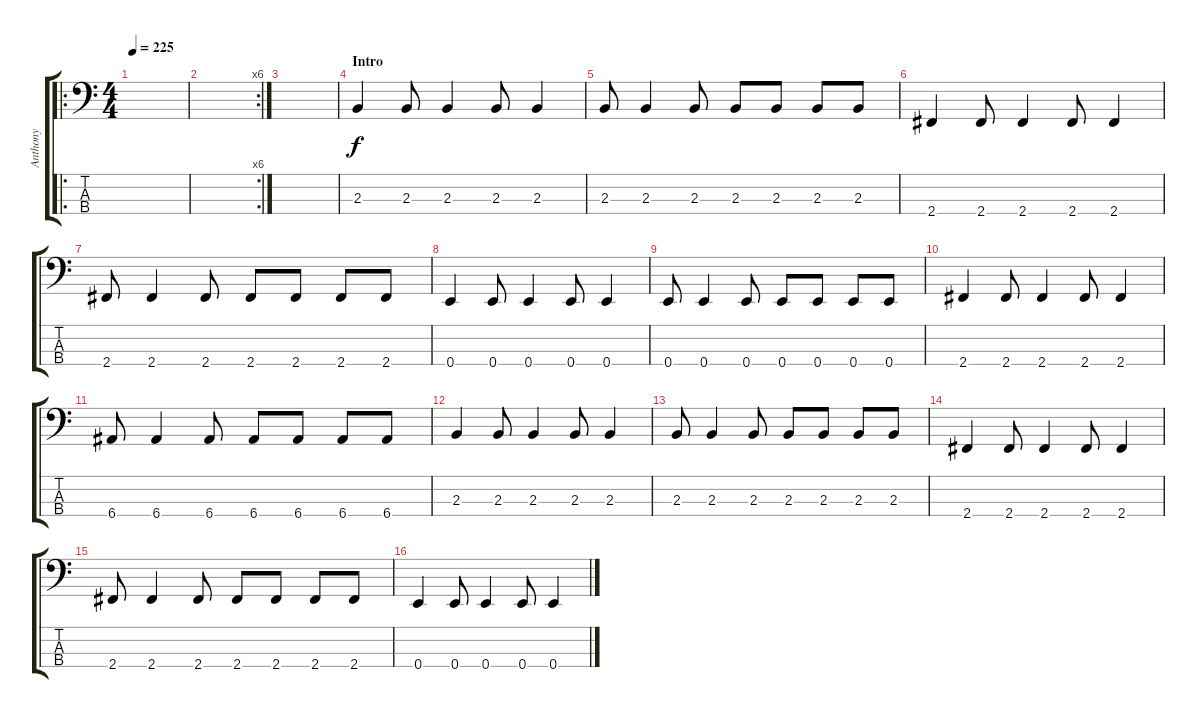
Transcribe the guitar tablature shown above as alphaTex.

\track ("Anthony" "Anthony") {instrument electricbassfinger}
\staff {score tabs}
\tuning (G2 D2 A1 E1) {hide}
\ro
\ts (4 4)
\tempo 225
\clef f4
\ks c
|
\rc 6
|
|
\section ("" "Intro")
2.3.4 2.3.8 2.3.4 2.3.8 2.3.4 |
2.3.8 2.3.4 2.3.8 2.3.8 2.3.8 2.3.8 2.3.8 |
2.4.4 2.4.8 2.4.4 2.4.8 2.4.4 |
2.4.8 2.4.4 2.4.8 2.4.8 2.4.8 2.4.8 2.4.8 |
0.4.4 0.4.8 0.4.4 0.4.8 0.4.4 |
0.4.8 0.4.4 0.4.8 0.4.8 0.4.8 0.4.8 0.4.8 |
2.4.4 2.4.8 2.4.4 2.4.8 2.4.4 |
6.4.8 6.4.4 6.4.8 6.4.8 6.4.8 6.4.8 6.4.8 |
2.3.4 2.3.8 2.3.4 2.3.8 2.3.4 |
2.3.8 2.3.4 2.3.8 2.3.8 2.3.8 2.3.8 2.3.8 |
2.4.4 2.4.8 2.4.4 2.4.8 2.4.4 |
2.4.8 2.4.4 2.4.8 2.4.8 2.4.8 2.4.8 2.4.8 |
0.4.4 0.4.8 0.4.4 0.4.8 0.4.4
